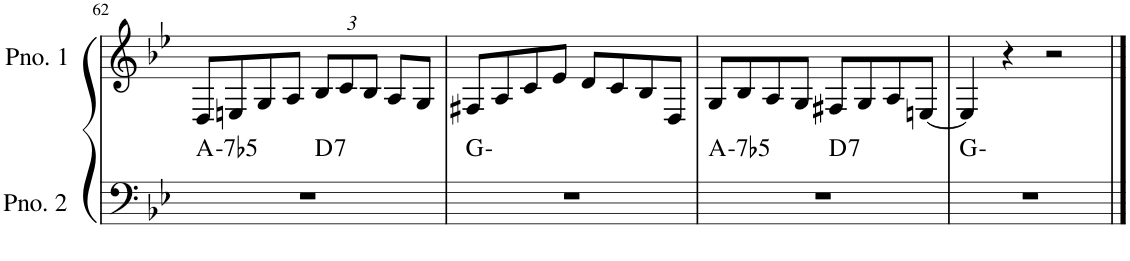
**kern	**harte	**kern
*part2	*part2	*part1
*staff2	*	*staff1
*I"ピアノ 2	*	*I"ピアノ 1
!!LO:PB:g=z
*clefF4	*	*clefG2
*k[b-e-]	*	*k[b-e-]
*M4/4	*	*M4/4
=62	=62	=62
!	!LO:H:kt=-7b5	!
*^	*	*
1r	2ryy	A:hdim7	8D/L
.	.	.	8En/
.	.	.	8G/
.	.	.	8A/J
*	*	*	*Xbrackettup
!	!	!LO:H:kt=7	!
.	2ryy	D:7	12B-/L
.	.	.	12c/
.	.	.	12B-/J
.	.	.	8A/L
.	.	.	8G/J
*v	*v	*	*
=63	=63	=63
1r	G:min	8F#X/L
.	.	8A/
.	.	8c/
.	.	8e-/J
.	.	8d/L
.	.	8c/
.	.	8B-/
.	.	8D/J
=64	=64	=64
!	!LO:H:kt=-7b5	!
*^	*	*
1r	2ryy	A:hdim7	8G/L
.	.	.	8B-/
.	.	.	8A/
.	.	.	8G/J
!	!	!LO:H:kt=7	!
.	2ryy	D:7	8F#X/L
.	.	.	8G/
.	.	.	8A/
.	.	.	[8En/J
*v	*v	*	*
=65	=65	=65
1r	G:min	4E/]
.	.	4r
.	.	2r
==	==	==
*-	*-	*-
